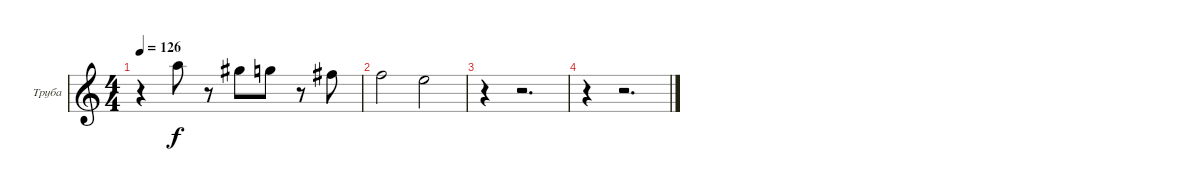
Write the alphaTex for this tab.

\bracketExtendMode groupsimilarinstruments
\firstSystemTrackNameOrientation horizontal
\otherSystemsTrackNameOrientation horizontal
\track ("Труба" "Труба") {instrument trombone}
\staff {score}
\tuning (E4 B3 G3 D3 A2 E2)
\displaytranspose 12
\ts (4 4)
\tempo 126
\clef g2
\ks c
r.4{dy f} 5.1.8 r.8 4.1.8 3.1.8 r.8 2.1.8 |
1.1.2 0.1.2 |
r.4 r.2{d} |
r.4 r.2{d}
